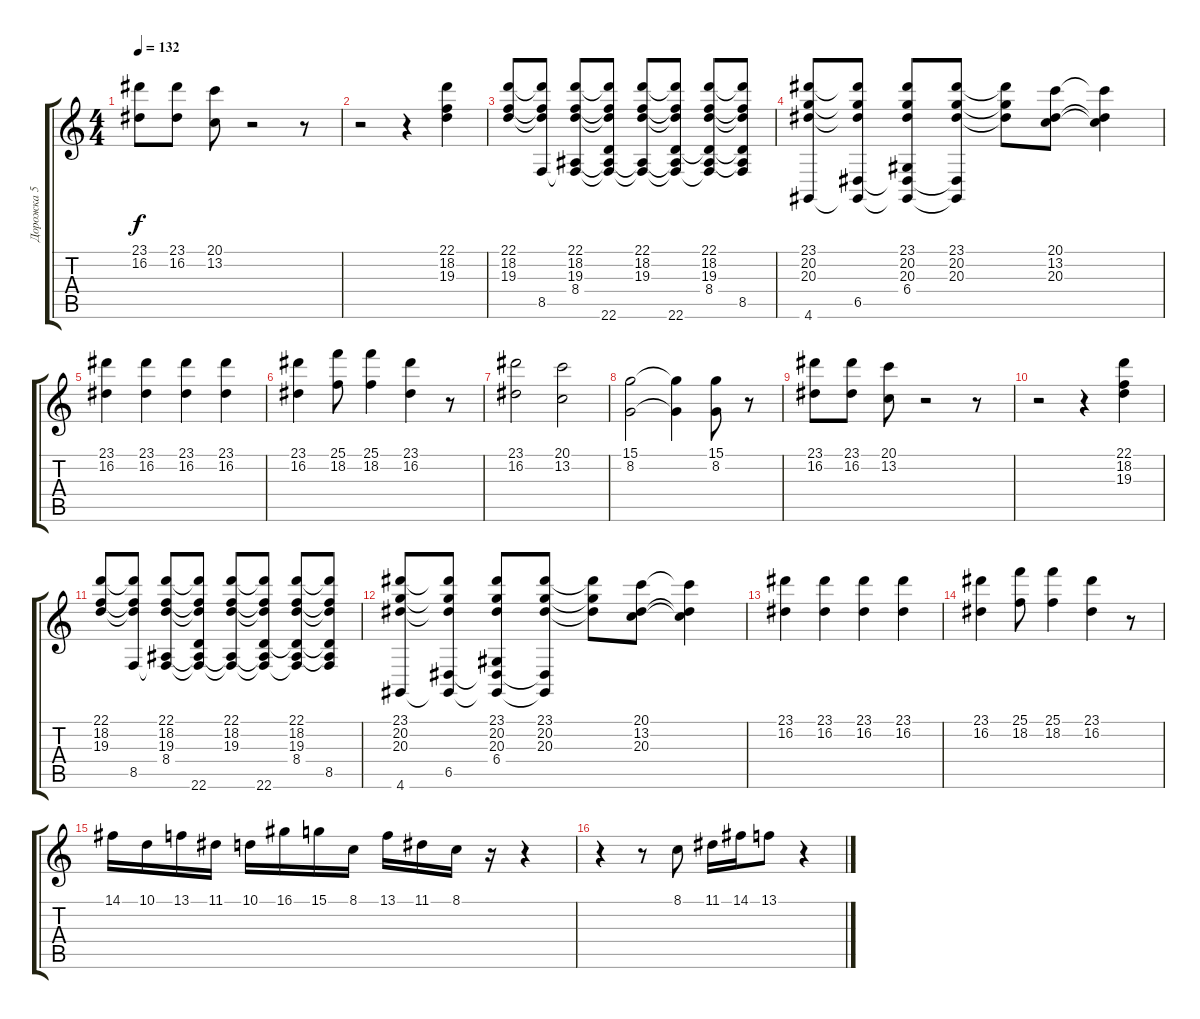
\track ("Дорожка 5" "Дорожка 5") {instrument electricpiano1}
\staff {score tabs}
\tuning (E4 B3 G3 D3 A2 E2) {hide}
\ts (4 4)
\tempo 132
\clef g2
\ks c
(23.1 16.2).8{dy f} (23.1 16.2).8 (20.1 13.2).8 r.2 r.8 |
r.2 r.4 (22.1 18.2 19.3).4 |
(22.1 18.2 19.3).8 (22.1{t} 18.2{t} 19.3{t} 8.5).8 (22.1 18.2 19.3 8.4 8.5{t}).8 (22.1{t} 18.2{t} 19.3{t} 8.4{t} 8.5{t} 22.6).8 (22.1 18.2 19.3 8.4{t} 8.5{t}).8 (22.1{t} 18.2{t} 19.3{t} 8.4{t} 8.5{t} 22.6).8 (22.1 18.2 19.3 8.4 8.5{t} 22.6{t}).8 (22.1{t} 18.2{t} 19.3{t} 8.4{t} 8.5 22.6{t}).8 |
(23.1 20.2 20.3 4.6).8 (23.1{t} 20.2{t} 20.3{t} 6.5 4.6{t}).8 (23.1 20.2 20.3 6.4 6.5{t} 4.6{t}).8 (23.1 20.2 20.3 6.5{t} 4.6{t}).8 (23.1{t} 20.2{t} 20.3{t}).8 (20.1 13.2 20.3).8 (20.1{t} 13.2{t} 20.3{t}).4 |
(23.1 16.2).4 (23.1 16.2).4 (23.1 16.2).4 (23.1 16.2).4 |
(23.1 16.2).4 (25.1 18.2).8 (25.1 18.2).4 (23.1 16.2).4 r.8 |
(23.1 16.2).2 (20.1 13.2).2 |
(15.1 8.2).2 (15.1{t} 8.2{t}).4 (15.1 8.2).8 r.8 |
(23.1 16.2).8 (23.1 16.2).8 (20.1 13.2).8 r.2 r.8 |
r.2 r.4 (22.1 18.2 19.3).4 |
(22.1 18.2 19.3).8 (22.1{t} 18.2{t} 19.3{t} 8.5).8 (22.1 18.2 19.3 8.4 8.5{t}).8 (22.1{t} 18.2{t} 19.3{t} 8.4{t} 8.5{t} 22.6).8 (22.1 18.2 19.3 8.4{t} 8.5{t}).8 (22.1{t} 18.2{t} 19.3{t} 8.4{t} 8.5{t} 22.6).8 (22.1 18.2 19.3 8.4 8.5{t} 22.6{t}).8 (22.1{t} 18.2{t} 19.3{t} 8.4{t} 8.5 22.6{t}).8 |
(23.1 20.2 20.3 4.6).8 (23.1{t} 20.2{t} 20.3{t} 6.5 4.6{t}).8 (23.1 20.2 20.3 6.4 6.5{t} 4.6{t}).8 (23.1 20.2 20.3 6.5{t} 4.6{t}).8 (23.1{t} 20.2{t} 20.3{t}).8 (20.1 13.2 20.3).8 (20.1{t} 13.2{t} 20.3{t}).4 |
(23.1 16.2).4 (23.1 16.2).4 (23.1 16.2).4 (23.1 16.2).4 |
(23.1 16.2).4 (25.1 18.2).8 (25.1 18.2).4 (23.1 16.2).4 r.8 |
14.1.16 10.1.16 13.1.16 11.1.16 10.1.16 16.1.16 15.1.16 8.1.16 13.1.16 11.1.16 8.1.16 r.16 r.4 |
r.4 r.8 8.1.8 11.1.16 14.1.16 13.1.8 r.4
